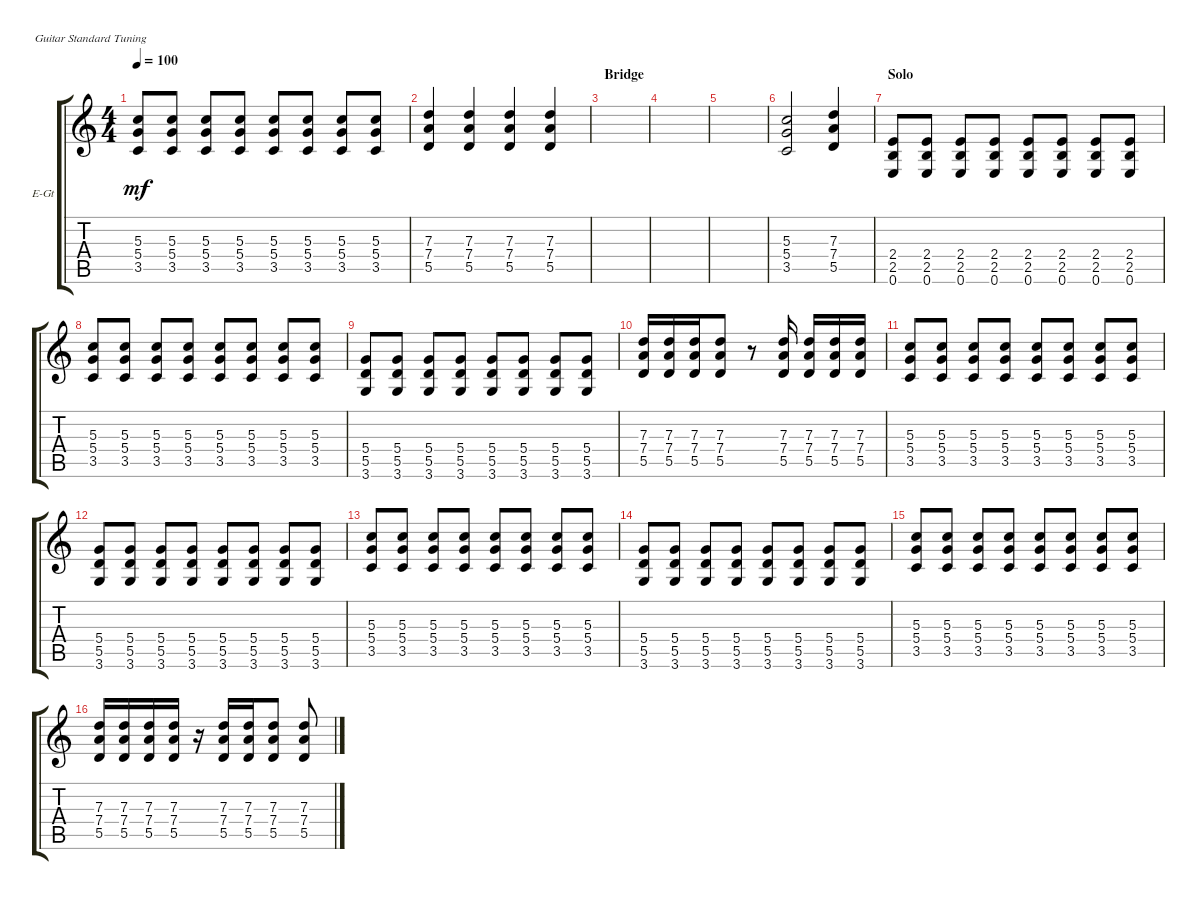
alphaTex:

\defaultSystemsLayout 4
\bracketExtendMode groupsimilarinstruments
\firstSystemTrackNameOrientation horizontal
\otherSystemsTrackNameOrientation horizontal
\track ("Rythem" "E-Gt") {instrument distortionguitar}
\staff {score tabs}
\tuning (E4 B3 G3 D3 A2 E2)
\ts (4 4)
\tempo 100
\clef g2
\ks c
(5.3 5.4 3.5).8{dy mf} (5.3 5.4 3.5).8 (5.3 5.4 3.5).8 (5.3 5.4 3.5).8 (5.3 5.4 3.5).8 (5.3 5.4 3.5).8 (5.3 5.4 3.5).8 (5.3 5.4 3.5).8 |
(7.3 7.4 5.5).4 (7.3 7.4 5.5).4 (7.3 7.4 5.5).4 (7.3 7.4 5.5).4 |
\section ("" "Bridge")
|
|
|
(5.4 3.5 5.3).2 (7.3 7.4 5.5).4 |
\section ("" "Solo")
(2.4 2.5 0.6).8 (2.4 2.5 0.6).8 (2.4 2.5 0.6).8 (2.4 2.5 0.6).8 (2.4 2.5 0.6).8 (2.4 2.5 0.6).8 (2.4 2.5 0.6).8 (2.4 2.5 0.6).8 |
(5.3 5.4 3.5).8 (5.3 5.4 3.5).8 (5.3 5.4 3.5).8 (5.3 5.4 3.5).8 (5.3 5.4 3.5).8 (5.3 5.4 3.5).8 (5.3 5.4 3.5).8 (5.3 5.4 3.5).8 |
(5.4 5.5 3.6).8 (5.4 5.5 3.6).8 (5.4 5.5 3.6).8 (5.4 5.5 3.6).8 (5.4 5.5 3.6).8 (5.4 5.5 3.6).8 (5.4 5.5 3.6).8 (5.4 5.5 3.6).8 |
(7.3 7.4 5.5).16 (7.3 7.4 5.5).16 (7.3 7.4 5.5).16 (7.3 7.4 5.5).8 r.8 (7.3 7.4 5.5).16 (7.3 7.4 5.5).16 (7.3 7.4 5.5).16 (7.3 7.4 5.5).16 |
(5.3 5.4 3.5).8 (5.3 5.4 3.5).8 (5.3 5.4 3.5).8 (5.3 5.4 3.5).8 (5.3 5.4 3.5).8 (5.3 5.4 3.5).8 (5.3 5.4 3.5).8 (5.3 5.4 3.5).8 |
(5.5 5.4 3.6).8 (5.5 5.4 3.6).8 (5.5 5.4 3.6).8 (5.5 5.4 3.6).8 (5.5 5.4 3.6).8 (5.5 5.4 3.6).8 (5.5 5.4 3.6).8 (5.5 5.4 3.6).8 |
(5.3 5.4 3.5).8 (5.3 5.4 3.5).8 (5.3 5.4 3.5).8 (5.3 5.4 3.5).8 (5.3 5.4 3.5).8 (5.3 5.4 3.5).8 (5.3 5.4 3.5).8 (5.3 5.4 3.5).8 |
(5.5 5.4 3.6).8 (5.5 5.4 3.6).8 (5.5 5.4 3.6).8 (5.5 5.4 3.6).8 (5.5 5.4 3.6).8 (5.5 5.4 3.6).8 (5.5 5.4 3.6).8 (5.5 5.4 3.6).8 |
(5.3 5.4 3.5).8 (5.3 5.4 3.5).8 (5.3 5.4 3.5).8 (5.3 5.4 3.5).8 (5.3 5.4 3.5).8 (5.3 5.4 3.5).8 (5.3 5.4 3.5).8 (5.3 5.4 3.5).8 |
(7.3 7.4 5.5).16 (7.3 7.4 5.5).16 (7.3 7.4 5.5).16 (7.3 7.4 5.5).16 r.16 (7.3 7.4 5.5).16 (7.3 7.4 5.5).16 (7.3 7.4 5.5).8 (7.3 7.4 5.5).8
